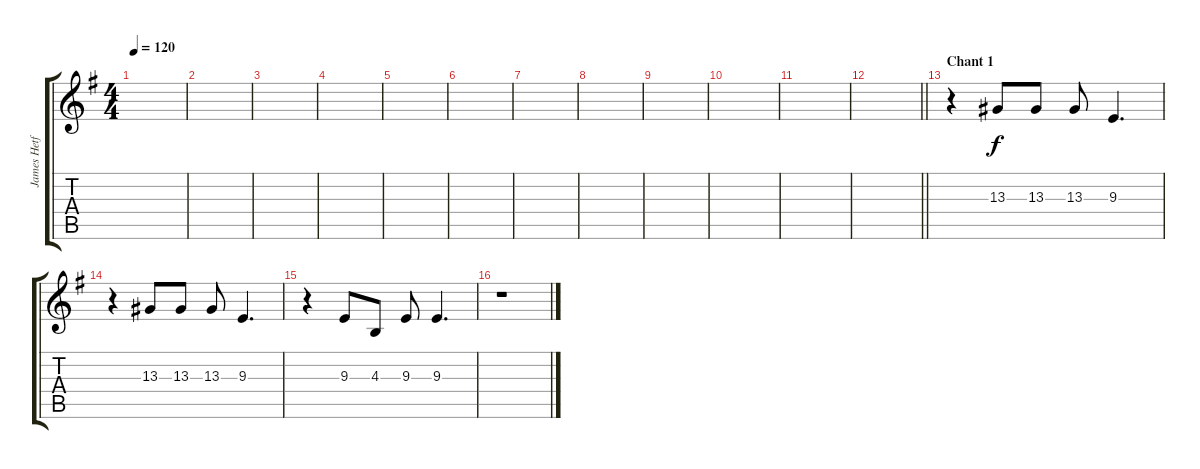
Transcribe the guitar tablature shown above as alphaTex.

\track ("James Hetfield Backup Chant" "James Hetf") {instrument lead2sawtooth}
\staff {score tabs}
\tuning (E4 B3 G3 D3 A2 E2) {hide}
\ts (4 4)
\tempo 120
\clef g2
\ks g
|
|
|
|
|
|
|
|
|
|
|
\barLineRight lightlight
|
\section ("" "Chant 1")
r.4 13.3.8 13.3.8 13.3.8 9.3.4{d} |
r.4 13.3.8 13.3.8 13.3.8 9.3.4{d} |
r.4 9.3.8 4.3.8 9.3.8 9.3.4{d} |
r.1
